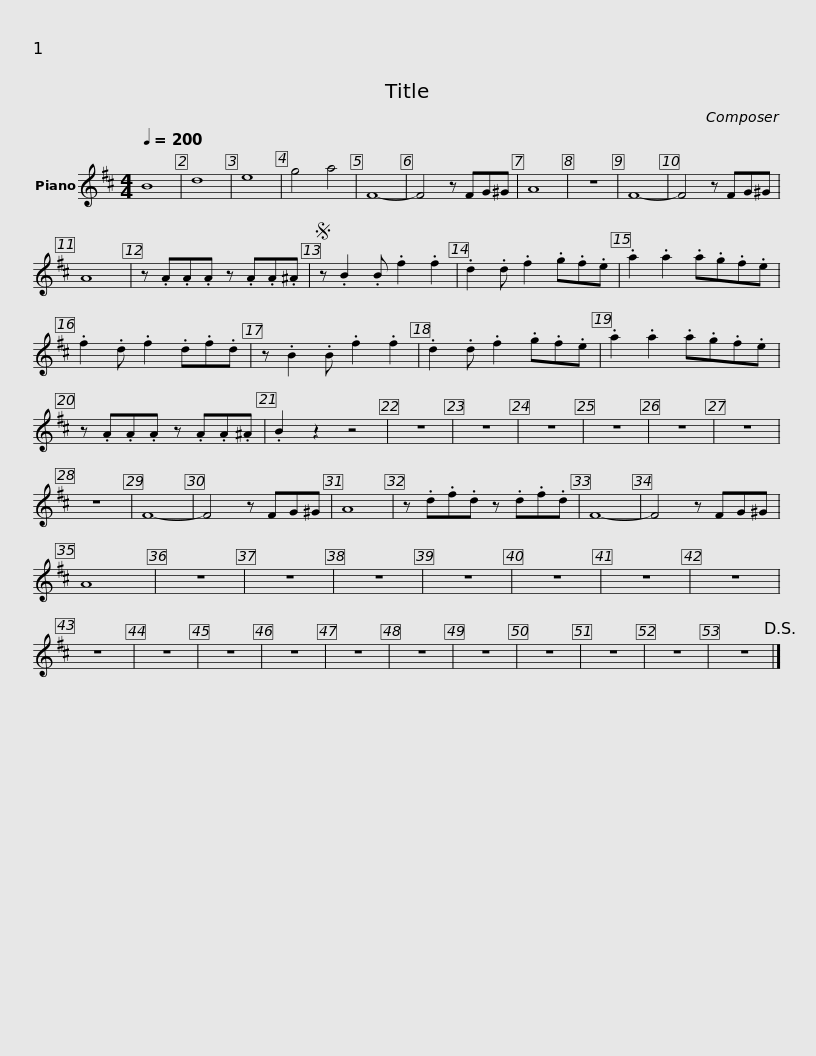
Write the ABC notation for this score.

X:1
L:1/8
Q:1/4=200
M:4/4
I:linebreak $
K:D
V:1 treble
V:1
 B8 | d8 | e8 | g4 a4 |$[K:D] F8- | %5
 F4 z FG^G | A8 | z8 |$ F8- | F4 z FG^G | %10
 A8 | z .A.A.A z .A.A.^A |$S z .B2 .B .f2 .f2 | .d2 .d .f2 .g.f.e | .a2 .a2 .a.g.f.e | %15
 .f2 .d .f2 .d.f.d |$ z .B2 .B .f2 .f2 | .d2 .d .f2 .g.f.e | .a2 .a2 .a.g.f.e | z .A.A.A z .A.A.^A |$ %20
 .B2 z2 z4 | z8 | z8 | z8 | z8 | %25
 z8 | z8 | z8 |$ F8- | F4 z FG^G | %30
 A8 | z .d.f.d z .d.f.d |$ F8- | F4 z FG^G | A8 | %35
 z8 | z8 | z8 | z8 | z8 | %40
 z8 | z8 | z8 | z8 | z8 | %45
 z8 | z8 | z8 | z8 | z8 | %50
 z8 | z8 | z8!D.S.! |] %53
